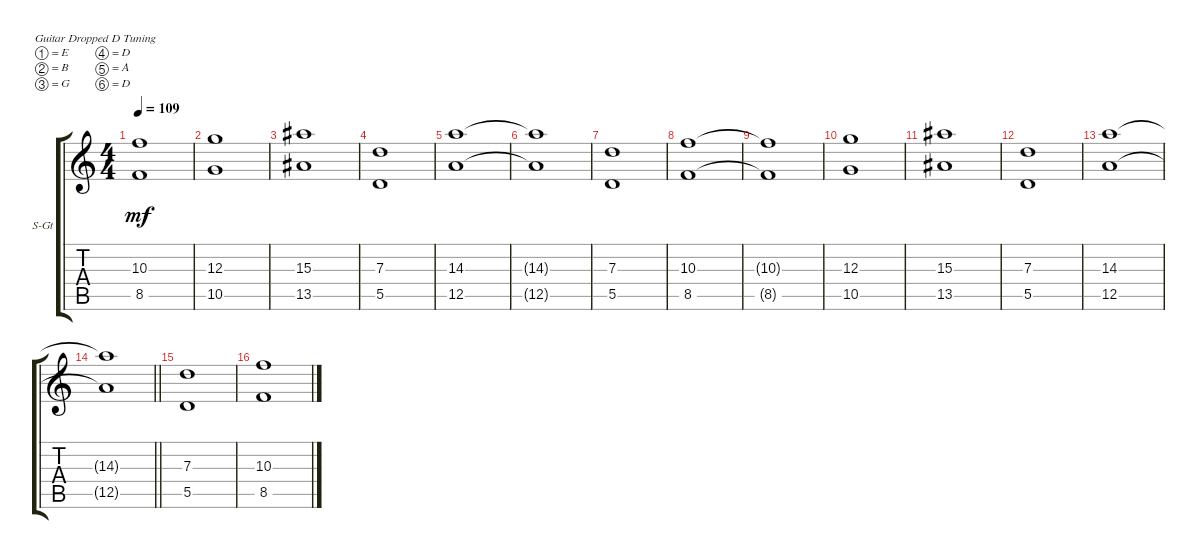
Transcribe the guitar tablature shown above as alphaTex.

\bracketExtendMode groupsimilarinstruments
\firstSystemTrackNameOrientation horizontal
\otherSystemsTrackNameOrientation horizontal
\track ("Keyboard (Christian)" "S-Gt") {instrument fx1rain}
\staff {score tabs}
\tuning (E4 B3 G3 D3 A2 D2)
\displaytranspose 12
\ts (4 4)
\tempo 109
\clef g2
\ks c
(10.3{t} 8.5{t}).1{dy mf} |
(12.3 10.5).1 |
(15.3 13.5).1 |
(7.3 5.5).1 |
(14.3 12.5).1 |
(14.3{t} 12.5{t}).1 |
(7.3 5.5).1 |
(10.3 8.5).1 |
(10.3{t} 8.5{t}).1 |
(12.3 10.5).1 |
(15.3 13.5).1 |
(7.3 5.5).1 |
(14.3 12.5).1 |
\barLineRight lightlight
(14.3{t} 12.5{t}).1 |
(7.3 5.5).1 |
(10.3 8.5).1
